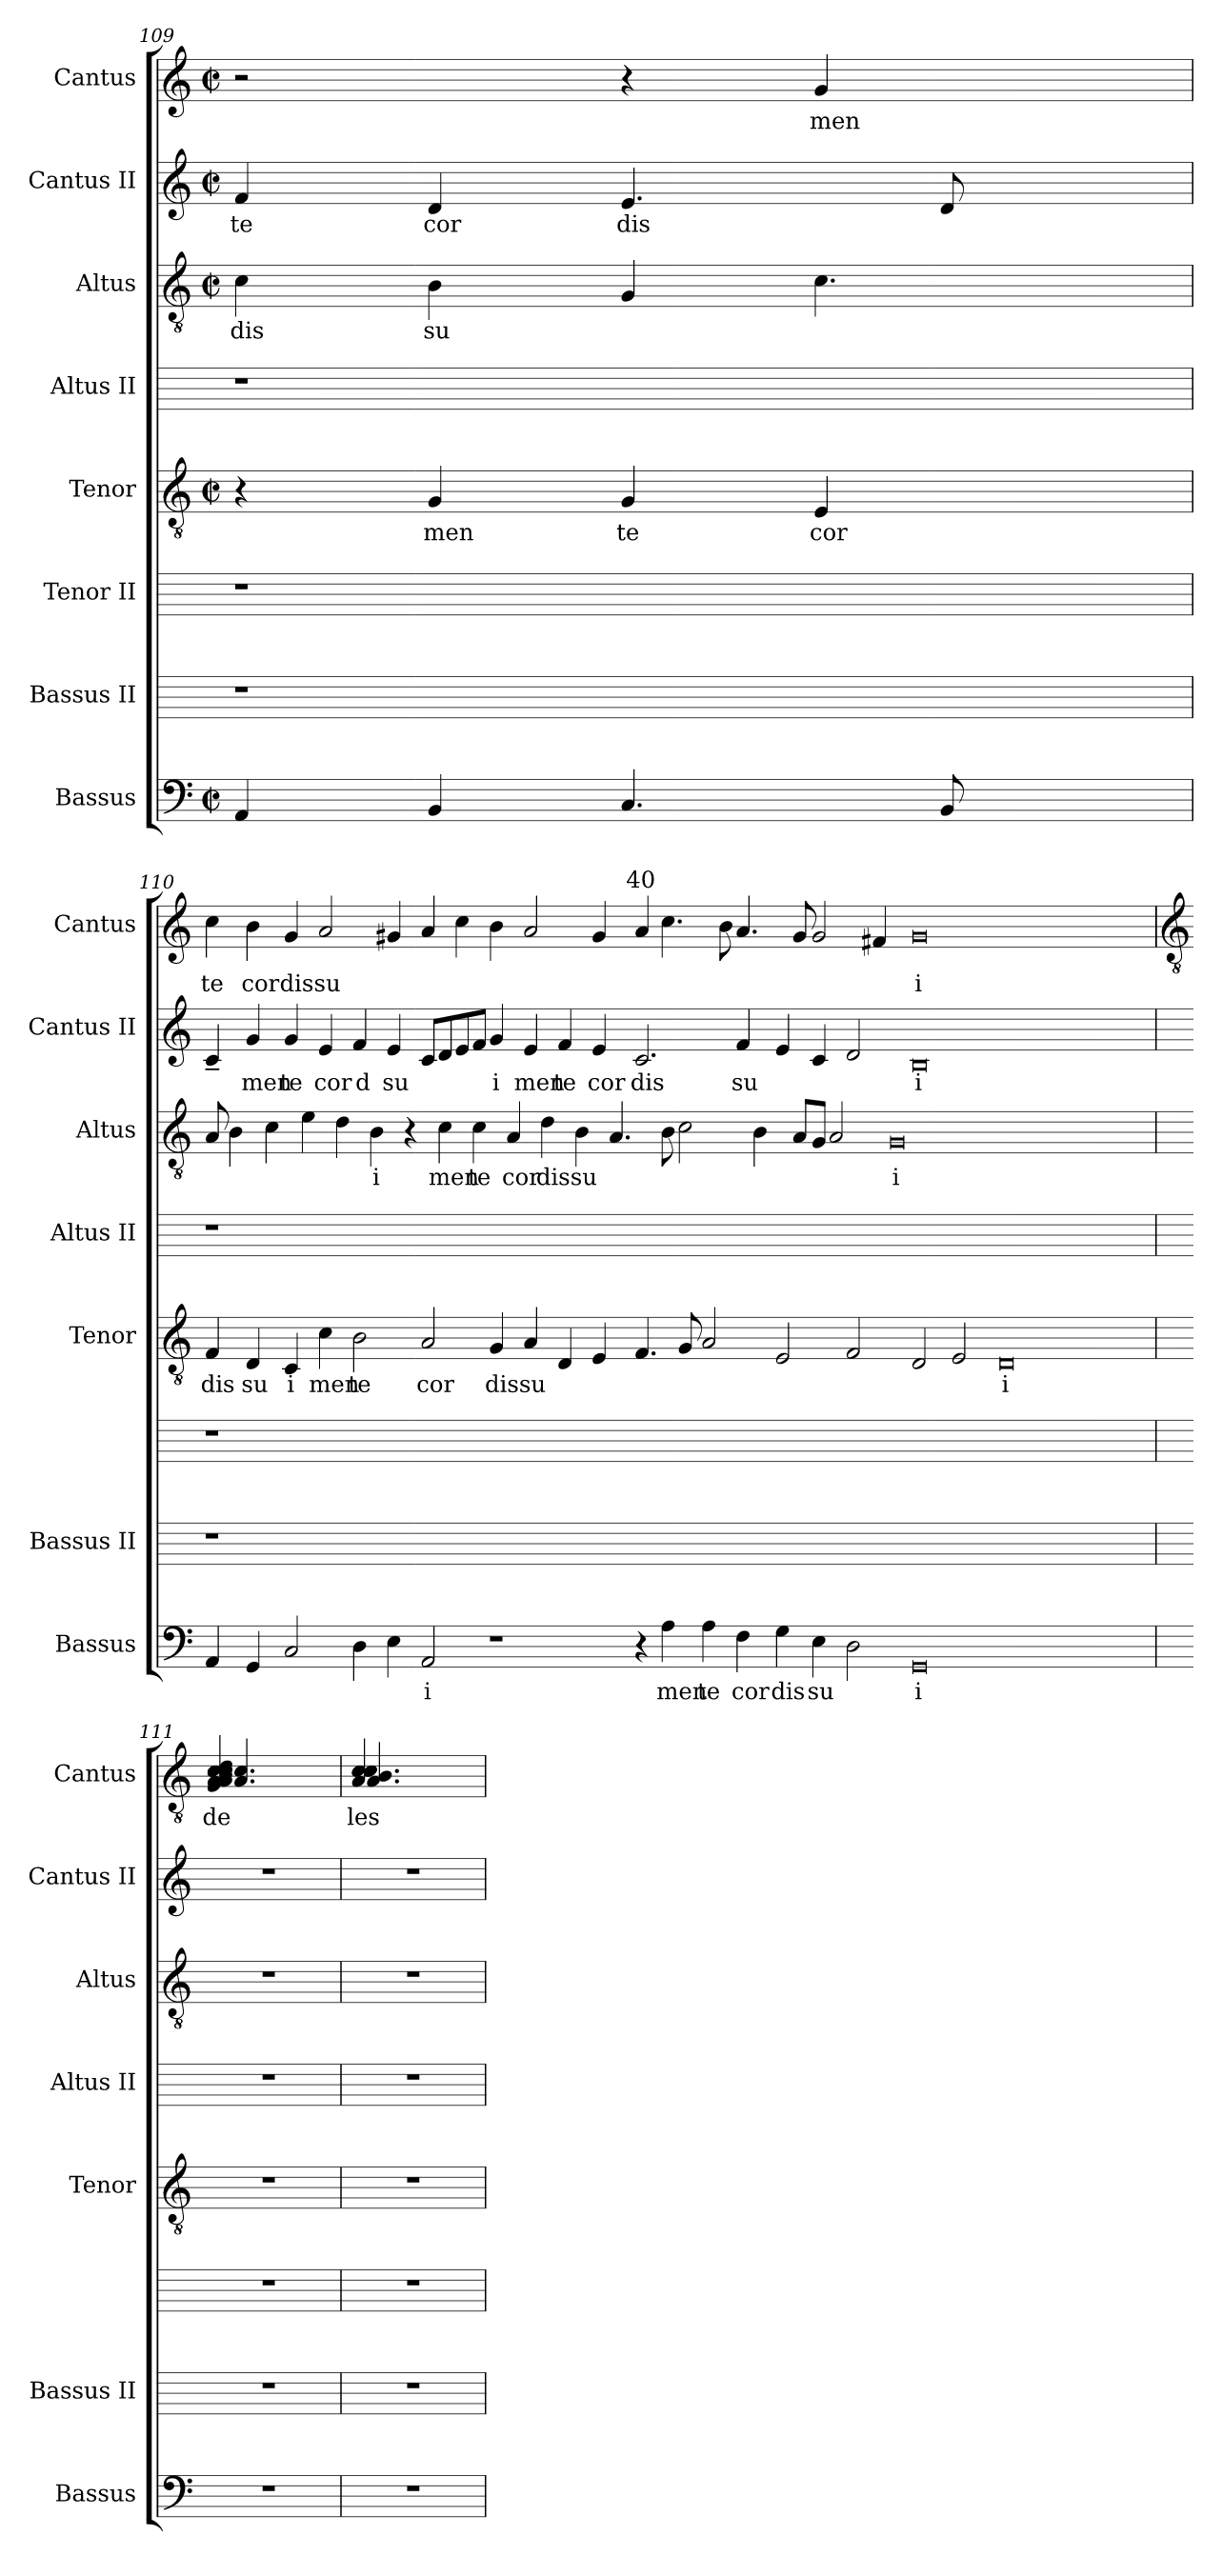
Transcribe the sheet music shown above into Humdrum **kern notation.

**kern	**text	**kern	**kern	**kern	**text	**kern	**kern	**text	**kern	**text	**kern	**text
*part8	*part8	*part7	*part6	*part5	*part5	*part4	*part3	*part3	*part2	*part2	*part1	*part1
*staff8	*staff8	*staff7	*staff6	*staff5	*staff5	*staff4	*staff3	*staff3	*staff2	*staff2	*staff1	*staff1
*I"Bassus	*	*I"Bassus II	*I"Tenor II	*I"Tenor	*	*I"Altus II	*I"Altus	*	*I"Cantus II	*	*I"Cantus	*
*I'Bassus	*	*I'Bassus II	*	*I'Tenor	*	*I'Altus II	*I'Altus	*	*I'Cantus II	*	*I'Cantus	*
*clefF4	*	*	*	*clefGv2	*	*	*clefGv2	*	*clefG2	*	*clefG2	*
*M2/2	*	*	*	*M2/2	*	*	*M2/2	*	*M2/2	*	*M2/2	*
*met(c|)	*	*	*	*met(c|)	*	*	*met(c|)	*	*met(c|)	*	*met(c|)	*
=109	=109	=109	=109	=109	=109	=109	=109	=109	=109	=109	=109	=109
!	!	!	!	!	!	!	!	!LO:LY:b:cj	!	!LO:LY:b:cj	!	!
4AA/	.	1r	1r	4r	.	1r	4c\	dis	4f/	te	2r	.
!	!	!	!	!	!LO:LY:b:cj	!	!	!LO:LY:b:cj	!	!LO:LY:b:cj	!	!
4BB/	.	.	.	4G/	men	.	4B\	su	4d/	cor	.	.
!	!	!	!	!	!LO:LY:b:cj	!	!	!	!	!LO:LY:b	!	!
4.C/	.	.	.	4G/	te	.	4G/	.	4.e/	dis	4r	.
!	!	!	!	!	!LO:LY:b:cj	!	!	!	!	!	!	!LO:LY:b:cj
.	.	.	.	4E/	cor	.	4.c\	.	.	.	4g/	men
8BB/	.	.	.	.	.	.	.	.	8d/	.	.	.
8ryy	.	8ryy	8ryy	8ryy	.	8ryy	.	.	8ryy	.	8ryy	.
!!LO:LB:g=z
=110	=110	=110	=110	=110	=110	=110	=110	=110	=110	=110	=110	=110
!	!	!	!	!	!LO:LY:b:cj	!	!	!	!	!	!	!LO:LY:b:cj
*	*	*	*	*	*	*	*	*	*	*	*^	*
4AA/	.	1r	1r	4F/	dis	1r	8A/	.	4c~</	.	4cc\	1ryy	te
.	.	.	.	.	.	.	4B\	.	.	.	.	.	.
!	!	!	!	!	!LO:LY:b:cj	!	!	!	!	!LO:LY:b:cj	!	!	!LO:LY:b:cj
4GG/	.	.	.	4D/	su	.	.	.	4g/	men	4b\	.	cor
.	.	.	.	.	.	.	4c\	.	.	.	.	.	.
!	!	!	!	!	!LO:LY:b:cj	!	!	!	!	!LO:LY:b:cj	!	!	!LO:LY:b:cj
2C/	.	.	.	4C/	i	.	.	.	4g/	te	4g/	.	dis
.	.	.	.	.	.	.	4e\	.	.	.	.	.	.
!	!	!	!	!	!LO:LY:b:cj	!	!	!	!	!LO:LY:b:cj	!	!	!LO:LY:b:cj
.	.	.	.	4c\	men	.	.	.	4e/	cor	2a/	.	su
.	.	.	.	.	.	.	4d\	.	.	.	.	.	.
!	!	!	!	!	!LO:LY:b:cj	!	!	!	!	!LO:LY:b:rj	!	!	!
4D\	.	1%7ryy	1%7ryy	2B\	te	1%7ryy	.	.	4f/	d	.	1ryy	.
!	!	!	!	!	!	!	!	!LO:LY:b:cj	!	!	!	!	!
.	.	.	.	.	.	.	4B\	i	.	.	.	.	.
!	!	!	!	!	!	!	!	!	!	!LO:LY:b:cj	!	!	!
4E\	.	.	.	.	.	.	.	.	4e/	su	4g#/	.	.
.	.	.	.	.	.	.	4r	.	.	.	.	.	.
!	!LO:LY:b:cj	!	!	!	!LO:LY:b:cj	!	!	!	!	!	!	!	!
2AA/	i	.	.	2A/	cor	.	.	.	8c/L	.	4a/	.	.
!	!	!	!	!	!	!	!	!LO:LY:b:cj	!	!	!	!	!
.	.	.	.	.	.	.	4c\	men	8d/	.	.	.	.
.	.	.	.	.	.	.	.	.	8e/	.	4cc\	.	.
!	!	!	!	!	!	!	!	!LO:LY:b:cj	!	!	!	!	!
.	.	.	.	.	.	.	4c\	te	8f/J	.	.	.	.
!	!	!	!	!	!LO:LY:b:cj	!	!	!	!	!LO:LY:b:cj	!	!	!
1r	.	.	.	4G/	dis	.	.	.	4g/	i	4b\	2ryy	.
!	!	!	!	!	!	!	!	!LO:LY:b:cj	!	!	!	!	!
.	.	.	.	.	.	.	4A/	cor	.	.	.	.	.
!	!	!	!	!	!LO:LY:b:cj	!	!	!	!	!LO:LY:b:cj	!	!	!
.	.	.	.	4A/	su	.	.	.	4e/	men	2a/	.	.
!	!	!	!	!	!	!	!	!LO:LY:b:cj	!	!	!	!	!
.	.	.	.	.	.	.	4d\	dis	.	.	.	.	.
!	!	!	!	!	!	!	!	!	!	!LO:LY:b:cj	!	!	!
.	.	.	.	4D/	.	.	.	.	4f/	te	.	4ryy	.
!	!	!	!	!	!	!	!	!LO:LY:b:cj	!	!	!	!	!
.	.	.	.	.	.	.	4B\	su	.	.	.	.	.
!	!	!	!	!	!	!	!	!	!	!LO:LY:b:cj	!	!	!
.	.	.	.	4E/	.	.	.	.	4e/	cor	4g#/	8ryy	.
.	.	.	.	.	.	.	4.A/	.	.	.	.	16ryy	.
.	.	.	.	.	.	.	.	.	.	.	.	64ryy	.
!	!	!	!	!	!	!	!	!	!	!	!	!LO:TX:a:t=40	!
.	.	.	.	.	.	.	.	.	.	.	.	1ryy	.
!	!	!	!	!	!	!	!	!	!	!LO:LY:b:cj	!	!	!
4r	.	.	.	4.F/	.	.	.	.	2.c/	dis	4a>/	.	.
!	!LO:LY:b:cj	!	!	!	!	!	!	!	!	!	!	!	!
4A\	men	.	.	.	.	.	8B\	.	.	.	4.cc\	.	.
.	.	.	.	8G/	.	.	2c\	.	.	.	.	.	.
!	!LO:LY:b:cj	!	!	!	!	!	!	!	!	!	!	!	!
4A\	te	.	.	2A/	.	.	.	.	.	.	.	.	.
.	.	.	.	.	.	.	.	.	.	.	8b\	.	.
!	!LO:LY:b:cj	!	!	!	!	!	!	!	!	!LO:LY:b:cj	!	!	!
4F\	cor	.	.	.	.	.	.	.	4f/	su	4.a/	.	.
.	.	.	.	.	.	.	4B\	.	.	.	.	.	.
.	.	.	.	.	.	.	.	.	.	.	.	1ryy	.
!	!LO:LY:b:cj	!	!	!	!	!	!	!	!	!	!	!	!
4G\	dis	.	.	2E/	.	.	.	.	4e/	.	.	.	.
.	.	.	.	.	.	.	8A/L	.	.	.	8g#/	.	.
!	!LO:LY:b:cj	!	!	!	!	!	!	!	!	!	!	!	!
4E\	su	.	.	.	.	.	8G/J	.	4c/	.	2g#/	.	.
.	.	.	.	.	.	.	2A/	.	.	.	.	.	.
2D\	.	.	.	2F/	.	.	.	.	2d/	.	.	.	.
.	.	.	.	.	.	.	.	.	.	.	4f#/	.	.
!	!	!	!	!	!	!	!	!LO:LY:b:cj	!	!	!	!	!
.	.	.	.	.	.	.	0G	i	.	.	.	.	.
.	.	.	.	.	.	.	.	.	.	.	.	1ryy	.
!	!LO:LY:b:cj	!	!	!	!	!	!	!	!	!LO:LY:b:cj	!	!	!LO:LY:b:cj
0GG	i	.	.	2D/	.	.	.	.	0B	i	0g#	.	i
.	.	.	.	2E/	.	.	.	.	.	.	.	.	.
.	.	.	.	.	.	.	.	.	.	.	.	1ryy	.
!	!	!	!	!	!LO:LY:b:cj	!	!	!	!	!	!	!	!
.	.	.	.	0D	i	.	.	.	.	.	.	.	.
.	.	.	.	.	.	.	1ryy	.	.	.	.	.	.
.	.	.	.	.	.	.	.	.	.	.	.	1ryy	.
1ryy	.	.	.	.	.	.	.	.	1ryy	.	1ryy	.	.
.	.	.	.	.	.	.	8ryy	.	.	.	.	.	.
.	.	.	.	.	.	.	.	.	.	.	.	32.ryy	.
!!LO:PB:g=z	!!
=111	=111!	=111	=111	=111	=111!	=111	=111	=111!	=111	=111!	=111!	=111!	=111!
*	*	*	*	*	*	*	*	*	*	*	*clefGv2	*	*
!	!	!	!	!	!	!	!	!	!	!	!	!	!LO:LY:b:cj
!	!	!	!	!	!	!	!	!	!	!	!	!	!LO:LY:b:cj
1r	.	1r	1r	1r	.	1r	1r	.	1r	.	(>(>(>4G/ 4A/ 4c/ 4c/ 4c/ 4c/ 4c/ 4d/ 4c/ 4c/ 4B/ 4A/	(>4.A/ 4.c/	de
.	.	.	.	.	.	.	.	.	.	.	2ryy	.	.
.	.	.	.	.	.	.	.	.	.	.	.	2ryy	.
.	.	.	.	.	.	.	.	.	.	.	8ryy	.	.
.	.	.	.	.	.	.	.	.	.	.	8ryy	8ryy	.
=112	=112	=112	=112	=112	=112	=112	=112	=112	=112	=112	=112	=112	=112
!	!	!	!	!	!	!	!	!	!	!	!	!	!LO:LY:b:cj
!	!	!	!	!	!	!	!	!	!	!	!	!	!LO:LY:b
1r	.	1r	1r	1r	.	1r	1r	.	1r	.	4c/ 4c/ 4c/ 4c/ 4A/ 4c/ 4c/	(>4.B/ 4.A/	les
.	.	.	.	.	.	.	.	.	.	.	2ryy	.	.
.	.	.	.	.	.	.	.	.	.	.	.	2ryy	.
.	.	.	.	.	.	.	.	.	.	.	8ryy	.	.
.	.	.	.	.	.	.	.	.	.	.	8ryy	8ryy	.
*	*	*	*	*	*	*	*	*	*	*	*v	*v	*
=	=	=	=	=	=	=	=	=	=	=	=	=
*-	*-	*-	*-	*-	*-	*-	*-	*-	*-	*-	*-	*-
